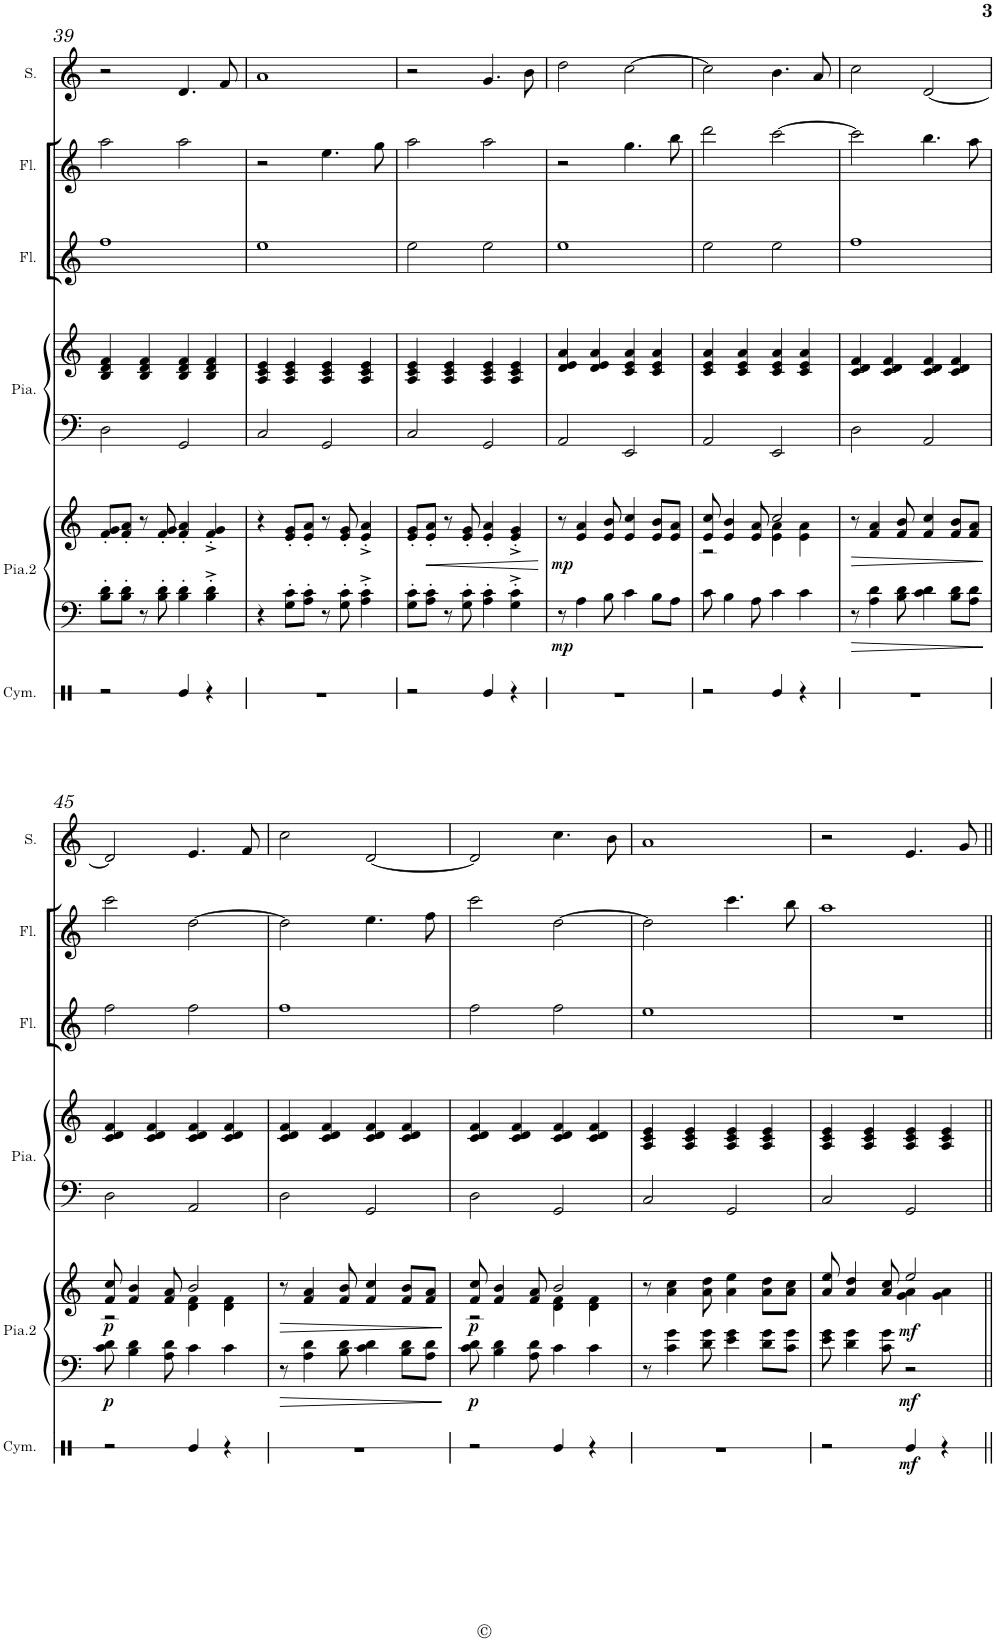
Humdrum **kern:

**kern	**kern	**dynam	**kern	**kern	**kern	**kern	**kern
*part5	*part5	*part5	*part4	*part4	*part3	*part2	*part1
*staff7	*staff6	*staff6/7	*staff5	*staff4	*staff3	*staff2	*staff1
*I"Piano2	*	*	*I"Piano	*	*I"Flûte	*I"Flûte	*I"Soprano
*I'Pia.2	*	*	*I'Pia.	*	*I'Fl.	*I'Fl.	*I'S.
!!LO:PB:g=z
*clefF4	*clefG2	*	*clefF4	*clefG2	*clefG2	*clefG2	*clefG2
*k[]	*k[]	*	*k[]	*k[]	*k[]	*k[]	*k[]
*M2/2	*M2/2	*	*M2/2	*M2/2	*M2/2	*M2/2	*M2/2
*met(c|)	*met(c|)	*	*met(c|)	*met(c|)	*met(c|)	*met(c|)	*met(c|)
=39	=39	=39	=39	=39	=39	=39	=39
*	*	*	*	*^	*	*	*
8B\' 8d\'L	8f/' 8g/'L	.	2D\	1ryy	4B/ 4d/ 4f/	1ff	2aa\	2r
8B\' 8d\'J	8f/' 8a/'J	.	.	.	.	.	.	.
8r	8r	.	.	.	4B/ 4d/ 4f/	.	.	.
8B\' 8d\'	8f/' 8g/'	.	.	.	.	.	.	.
4B\' 4d\'	4f/' 4a/'	.	2GG/	.	4B/ 4d/ 4f/	.	2aa\	4.d/
4B\'^ 4d\'^	4f/'^ 4g/'^	.	.	.	4B/ 4d/ 4f/	.	.	.
.	.	.	.	.	.	.	.	8f/
=40	=40	=40	=40	=40	=40	=40	=40	=40
4r	4r	.	2C/	1ryy	4A/ 4c/ 4e/	1ee	2r	1a
8G\' 8c\'L	8e/' 8g/'L	.	.	.	4A/ 4c/ 4e/	.	.	.
8A\' 8c\'J	8e/' 8a/'J	.	.	.	.	.	.	.
8r	8r	.	2GG/	.	4A/ 4c/ 4e/	.	4.ee\	.
8G\' 8c\'	8e/' 8g/'	.	.	.	.	.	.	.
4A\'^ 4c\'^	4e/'^ 4a/'^	.	.	.	4A/ 4c/ 4e/	.	.	.
.	.	.	.	.	.	.	8gg\	.
=41	=41	=41	=41	=41	=41	=41	=41	=41
8G\' 8c\'L	8e/' 8g/'L	.	2C/	1ryy	4A/ 4c/ 4e/	2ee\	2aa\	2r
!	!	!LO:HP:b	!	!	!	!	!	!
8A\' 8c\'J	8e/' 8a/'J	<	.	.	.	.	.	.
8r	8r	.	.	.	4A/ 4c/ 4e/	.	.	.
8G\' 8c\'	8e/' 8g/'	.	.	.	.	.	.	.
4A\' 4c\'	4e/' 4a/'	.	2GG/	.	4A/ 4c/ 4e/	2ee\	2aa\	4.g/
4G\'^ 4c\'^	4e/'^ 4g/'^	.	.	.	4A/ 4c/ 4e/	.	.	.
.	.	.	.	.	.	.	.	8b\
*	*	*	*	*v	*v	*	*	*
.	.	[	.	.	.	.	.
=42	=42	=42	=42	=42	=42	=42	=42
!	!	!LO:DY:b=2	!	!	!	!	!
!	!	!LO:DY:n=1:b	!	!	!	!	!
8r	8r	mp mp	2AA/	4d/ 4e/ 4a/	1ee	2r	2dd\
4A\	4e/ 4a/	.	.	.	.	.	.
.	.	.	.	4d/ 4e/ 4a/	.	.	.
8B\	8e/ 8b/	.	.	.	.	.	.
4c\	4e/ 4cc/	.	2EE/	4c/ 4e/ 4a/	.	4.gg\	[2cc\
8B\L	8e/ 8b/L	.	.	4c/ 4e/ 4a/	.	.	.
8A\J	8e/ 8a/J	.	.	.	.	8bb\	.
=43	=43	=43	=43	=43	=43	=43	=43
*	*^	*	*	*	*	*	*
8c\	8e/ 8cc/	2r	.	2AA/	4c/ 4e/ 4a/	2ee\	2ddd\	2cc\]
4B\	4e/ 4b/	.	.	.	.	.	.	.
.	.	.	.	.	4c/ 4e/ 4a/	.	.	.
8A\	8e/ 8a/	.	.	.	.	.	.	.
4c\	2cc/	4e\ 4a\	.	2EE/	4c/ 4e/ 4a/	2ee\	[2ccc\	4.b\
4c\	.	4e\ 4a\	.	.	4c/ 4e/ 4a/	.	.	.
.	.	.	.	.	.	.	.	8a/
*	*v	*v	*	*	*	*	*	*
=44	=44	=44	=44	=44	=44	=44	=44
!	!	!LO:HP:b	!	!	!	!	!
*	*	*	*	*^	*	*	*
8r	8r	>	2D\	1ryy	4c/ 4d/ 4f/	1ff	2ccc\]	2cc\
4A\ 4d\	4f/ 4a/	.	.	.	.	.	.	.
.	.	.	.	.	4c/ 4d/ 4f/	.	.	.
8B\ 8d\	8f/ 8b/	.	.	.	.	.	.	.
4c\ 4d\	4f/ 4cc/	.	2AA/	.	4c/ 4d/ 4f/	.	4.bb\	[2d/
8B\ 8d\L	8f/ 8b/L	.	.	.	4c/ 4d/ 4f/	.	.	.
8A\ 8d\J	8f/ 8a/J	.	.	.	.	.	8aa\	.
*	*	*	*	*v	*v	*	*	*
.	.	]	.	.	.	.	.
!!LO:LB:g=z
=45	=45	=45	=45	=45	=45	=45	=45
*	*^	*	*	*^	*	*	*
!	!	!	!LO:DY:b=2	!	!	!	!	!	!
!	!	!	!LO:DY:n=1:b	!	!	!	!	!	!
8c\ 8d\	8f/ 8cc/	2r	p p	2D\	1ryy	4c/ 4d/ 4f/	2ff\	2ccc\	2d/]
4B\ 4d\	4f/ 4b/	.	.	.	.	.	.	.	.
.	.	.	.	.	.	4c/ 4d/ 4f/	.	.	.
8A\ 8d\	8f/ 8a/	.	.	.	.	.	.	.	.
4c\	2b/	4d\ 4f\	.	2AA/	.	4c/ 4d/ 4f/	2ff\	[2dd\	4.e/
4c\	.	4d\ 4f\	.	.	.	4c/ 4d/ 4f/	.	.	.
.	.	.	.	.	.	.	.	.	8f/
*	*v	*v	*	*	*	*	*	*	*
=46	=46	=46	=46	=46	=46	=46	=46	=46
!	!	!LO:HP:b	!	!	!	!	!	!
8r	8r	>	2D\	1ryy	4c/ 4d/ 4f/	1ff	2dd\]	2cc\
4A\ 4d\	4f/ 4a/	.	.	.	.	.	.	.
.	.	.	.	.	4c/ 4d/ 4f/	.	.	.
8B\ 8d\	8f/ 8b/	.	.	.	.	.	.	.
4c\ 4d\	4f/ 4cc/	.	2GG/	.	4c/ 4d/ 4f/	.	4.ee\	[2d/
8B\ 8d\L	8f/ 8b/L	.	.	.	4c/ 4d/ 4f/	.	.	.
8A\ 8d\J	8f/ 8a/J	.	.	.	.	.	8ff\	.
*	*	*	*	*v	*v	*	*	*
.	.	]	.	.	.	.	.
=47	=47	=47	=47	=47	=47	=47	=47
*	*^	*	*	*^	*	*	*
!	!	!	!LO:DY:b=2	!	!	!	!	!	!
!	!	!	!LO:DY:n=1:b	!	!	!	!	!	!
8c\ 8d\	8f/ 8cc/	2r	p p	2D\	1ryy	4c/ 4d/ 4f/	2ff\	2ccc\	2d/]
4B\ 4d\	4f/ 4b/	.	.	.	.	.	.	.	.
.	.	.	.	.	.	4c/ 4d/ 4f/	.	.	.
8A\ 8d\	8f/ 8a/	.	.	.	.	.	.	.	.
4c\	2b/	4d\ 4f\	.	2GG/	.	4c/ 4d/ 4f/	2ff\	[2dd\	4.cc\
4c\	.	4d\ 4f\	.	.	.	4c/ 4d/ 4f/	.	.	.
.	.	.	.	.	.	.	.	.	8b\
*	*v	*v	*	*	*	*	*	*	*
=48	=48	=48	=48	=48	=48	=48	=48	=48
8r	8r	.	2C/	1ryy	4A/ 4c/ 4e/	1ee	2dd\]	1a
4c\ 4g\	4a\ 4cc\	.	.	.	.	.	.	.
.	.	.	.	.	4A/ 4c/ 4e/	.	.	.
8d\ 8g\	8a\ 8dd\	.	.	.	.	.	.	.
4e\ 4g\	4a\ 4ee\	.	2GG/	.	4A/ 4c/ 4e/	.	4.ccc\	.
8d\ 8g\L	8a\ 8dd\L	.	.	.	4A/ 4c/ 4e/	.	.	.
8c\ 8g\J	8a\ 8cc\J	.	.	.	.	.	8bb\	.
=49	=49	=49	=49	=49	=49	=49	=49	=49
*	*^	*	*	*	*	*	*	*
8e\ 8g\	8a/ 8ee/	2ryy	.	2C/	1ryy	4A/ 4c/ 4e/	1r	1aa	2r
4d\ 4g\	4a/ 4dd/	.	.	.	.	.	.	.	.
.	.	.	.	.	.	4A/ 4c/ 4e/	.	.	.
8c\ 8g\	8a/ 8cc/	.	.	.	.	.	.	.	.
!	!	!	!LO:DY:b=2	!	!	!	!	!	!
!	!	!	!LO:DY:n=1:b	!	!	!	!	!	!
2r	2ee/	4g\ 4a\	mf mf	2GG/	.	4A/ 4c/ 4e/	.	.	4.e/
.	.	4g\ 4a\	.	.	.	4A/ 4c/ 4e/	.	.	.
.	.	.	.	.	.	.	.	.	8g/
*	*v	*v	*	*	*v	*v	*	*	*
=||	=||	=||	=||	=||	=||	=||	=||
*-	*-	*-	*-	*-	*-	*-	*-
